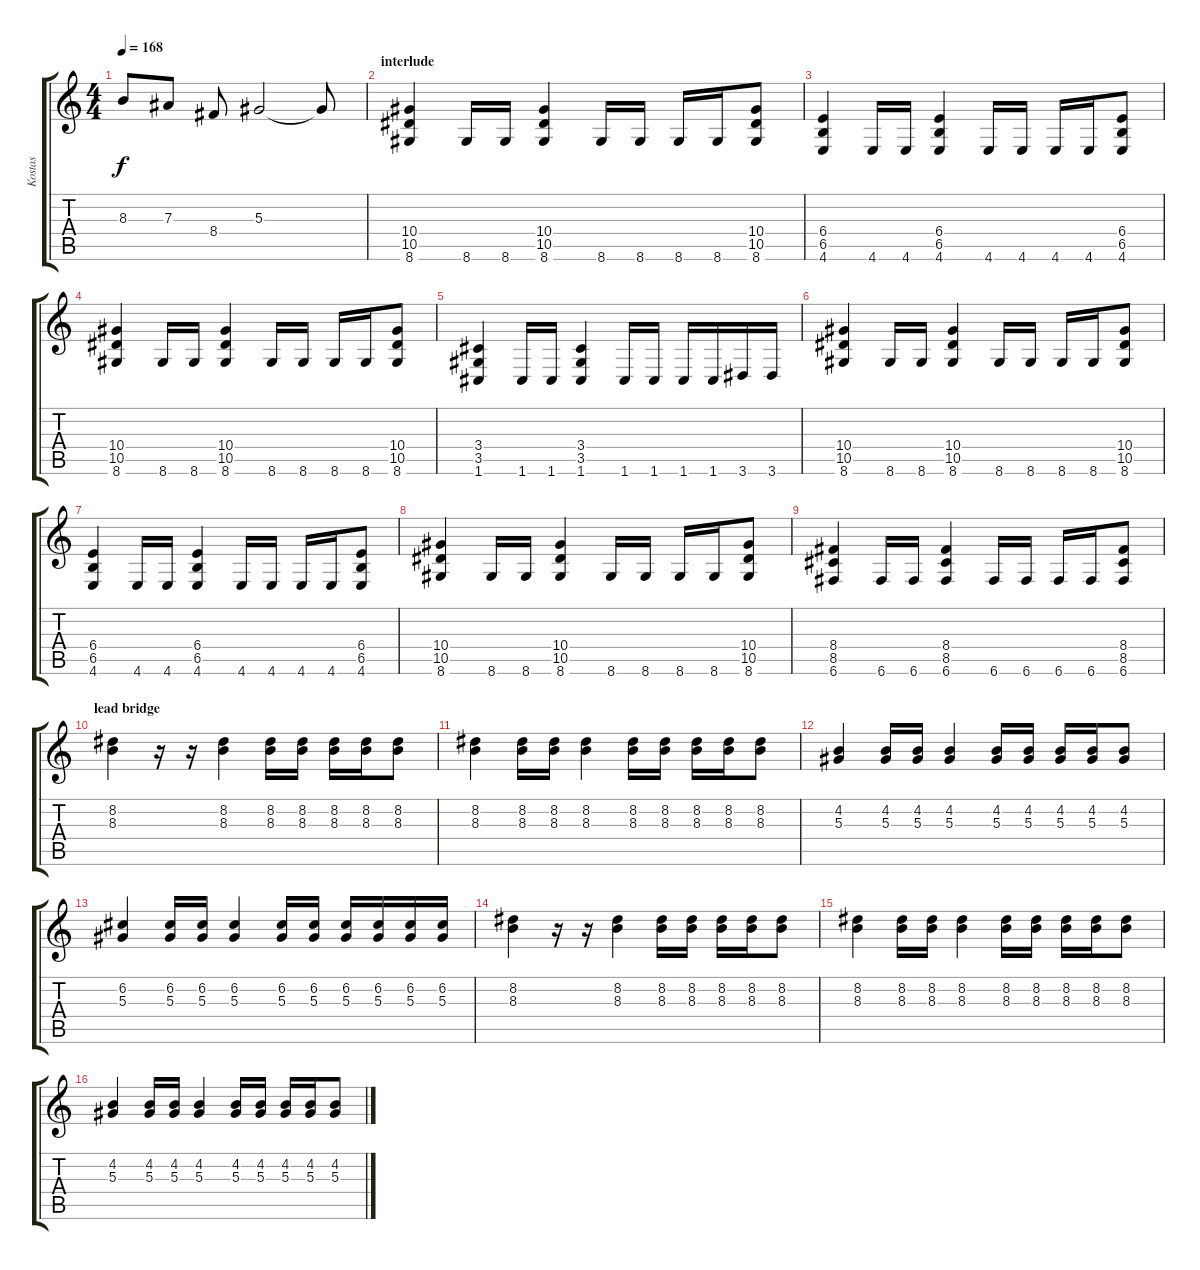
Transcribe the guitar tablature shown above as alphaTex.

\track ("Kostas" "Kostas") {instrument distortionguitar}
\staff {score tabs}
\tuning (C4 G3 Eb3 Bb2 F2 C2) {hide}
\ts (4 4)
\tempo 168
\clef g2
\ks c
8.3.8{dy f} 7.3.8 8.4.8 5.3.2 5.3{t}.8 |
\section ("" "interlude")
(10.4 10.5 8.6).4 8.6.16 8.6.16 (10.4 10.5 8.6).4 8.6.16 8.6.16 8.6.16 8.6.16 (10.4 10.5 8.6).8 |
(6.4 6.5 4.6).4 4.6.16 4.6.16 (6.4 6.5 4.6).4 4.6.16 4.6.16 4.6.16 4.6.16 (6.4 6.5 4.6).8 |
(10.4 10.5 8.6).4 8.6.16 8.6.16 (10.4 10.5 8.6).4 8.6.16 8.6.16 8.6.16 8.6.16 (10.4 10.5 8.6).8 |
(3.4 3.5 1.6).4 1.6.16 1.6.16 (3.4 3.5 1.6).4 1.6.16 1.6.16 1.6.16 1.6.16 3.6.16 3.6.16 |
(10.4 10.5 8.6).4 8.6.16 8.6.16 (10.4 10.5 8.6).4 8.6.16 8.6.16 8.6.16 8.6.16 (10.4 10.5 8.6).8 |
(6.4 6.5 4.6).4 4.6.16 4.6.16 (6.4 6.5 4.6).4 4.6.16 4.6.16 4.6.16 4.6.16 (6.4 6.5 4.6).8 |
(10.4 10.5 8.6).4 8.6.16 8.6.16 (10.4 10.5 8.6).4 8.6.16 8.6.16 8.6.16 8.6.16 (10.4 10.5 8.6).8 |
(8.4 8.5 6.6).4 6.6.16 6.6.16 (8.4 8.5 6.6).4 6.6.16 6.6.16 6.6.16 6.6.16 (8.4 8.5 6.6).8 |
\section ("" "lead bridge")
(8.2 8.3).4 r.16 r.16 (8.2 8.3).4 (8.2 8.3).16 (8.2 8.3).16 (8.2 8.3).16 (8.2 8.3).16 (8.2 8.3).8 |
(8.2 8.3).4 (8.2 8.3).16 (8.2 8.3).16 (8.2 8.3).4 (8.2 8.3).16 (8.2 8.3).16 (8.2 8.3).16 (8.2 8.3).16 (8.2 8.3).8 |
(4.2 5.3).4 (4.2 5.3).16 (4.2 5.3).16 (4.2 5.3).4 (4.2 5.3).16 (4.2 5.3).16 (4.2 5.3).16 (4.2 5.3).16 (4.2 5.3).8 |
(6.2 5.3).4 (6.2 5.3).16 (6.2 5.3).16 (6.2 5.3).4 (6.2 5.3).16 (6.2 5.3).16 (6.2 5.3).16 (6.2 5.3).16 (6.2 5.3).16 (6.2 5.3).16 |
(8.2 8.3).4 r.16 r.16 (8.2 8.3).4 (8.2 8.3).16 (8.2 8.3).16 (8.2 8.3).16 (8.2 8.3).16 (8.2 8.3).8 |
(8.2 8.3).4 (8.2 8.3).16 (8.2 8.3).16 (8.2 8.3).4 (8.2 8.3).16 (8.2 8.3).16 (8.2 8.3).16 (8.2 8.3).16 (8.2 8.3).8 |
(4.2 5.3).4 (4.2 5.3).16 (4.2 5.3).16 (4.2 5.3).4 (4.2 5.3).16 (4.2 5.3).16 (4.2 5.3).16 (4.2 5.3).16 (4.2 5.3).8
